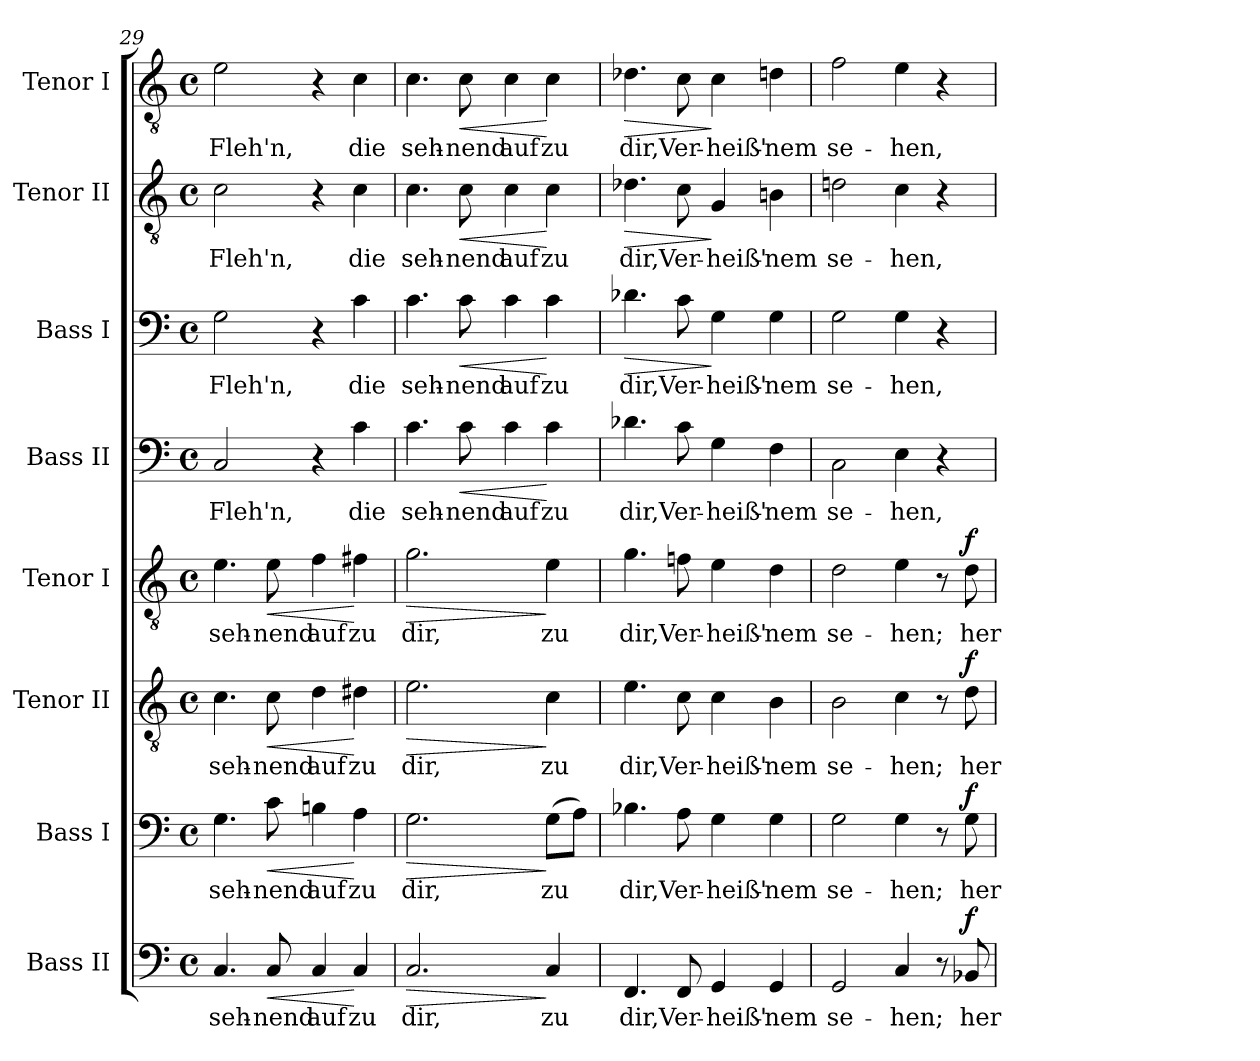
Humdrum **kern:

**kern	**text	**dynam	**kern	**text	**dynam	**kern	**text	**dynam	**kern	**text	**dynam	**kern	**text	**dynam	**kern	**text	**dynam	**kern	**text	**dynam	**kern	**text	**dynam
*part8	*part8	*part8	*part7	*part7	*part7	*part6	*part6	*part6	*part5	*part5	*part5	*part4	*part4	*part4	*part3	*part3	*part3	*part2	*part2	*part2	*part1	*part1	*part1
*staff8	*staff8	*staff8	*staff7	*staff7	*staff7	*staff6	*staff6	*staff6	*staff5	*staff5	*staff5	*staff4	*staff4	*staff4	*staff3	*staff3	*staff3	*staff2	*staff2	*staff2	*staff1	*staff1	*staff1
*I"Bass II	*	*	*I"Bass I	*	*	*I"Tenor II	*	*	*I"Tenor I	*	*	*I"Bass II	*	*	*I"Bass I	*	*	*I"Tenor II	*	*	*I"Tenor I	*	*
*I'B.	*	*	*I'B.	*	*	*I'T.	*	*	*I'T.	*	*	*I'B.	*	*	*I'B.	*	*	*I'T.	*	*	*I'T.	*	*
*clefF4	*	*	*clefF4	*	*	*clefGv2	*	*	*clefGv2	*	*	*clefF4	*	*	*clefF4	*	*	*clefGv2	*	*	*clefGv2	*	*
*	*	*	*	*	*	*ITrd7c12	*	*	*ITrd7c12	*	*	*	*	*	*	*	*	*ITrd7c12	*	*	*ITrd7c12	*	*
*k[]	*	*	*k[]	*	*	*k[]	*	*	*k[]	*	*	*k[]	*	*	*k[]	*	*	*k[]	*	*	*k[]	*	*
*C:	*	*	*C:	*	*	*C:	*	*	*C:	*	*	*C:	*	*	*C:	*	*	*C:	*	*	*C:	*	*
*M4/4	*	*	*M4/4	*	*	*M4/4	*	*	*M4/4	*	*	*M4/4	*	*	*M4/4	*	*	*M4/4	*	*	*M4/4	*	*
*met(c)	*	*	*met(c)	*	*	*met(c)	*	*	*met(c)	*	*	*met(c)	*	*	*met(c)	*	*	*met(c)	*	*	*met(c)	*	*
=29	=29	=29	=29	=29	=29	=29	=29	=29	=29	=29	=29	=29	=29	=29	=29	=29	=29	=29	=29	=29	=29	=29	=29
!	!LO:LY:b:color=#000000	!	!	!	!	!	!	!	!	!	!	!	!	!	!	!	!	!	!	!	!	!	!
!	!	!	!	!LO:LY:b:color=#000000	!	!	!	!	!	!	!	!	!	!	!	!	!	!	!	!	!	!	!
!	!	!	!	!	!	!	!LO:LY:b:color=#000000	!	!	!	!	!	!	!	!	!	!	!	!	!	!	!	!
!	!	!	!	!	!	!	!	!	!	!LO:LY:b:color=#000000	!	!	!	!	!	!	!	!	!	!	!	!	!
!	!	!	!	!	!	!	!	!	!	!	!	!	!LO:LY:b:color=#000000	!	!	!	!	!	!	!	!	!	!
!	!	!	!	!	!	!	!	!	!	!	!	!	!	!	!	!LO:LY:b:color=#000000	!	!	!	!	!	!	!
!	!	!	!	!	!	!	!	!	!	!	!	!	!	!	!	!	!	!	!LO:LY:b:color=#000000	!	!	!	!
!	!	!	!	!	!	!	!	!	!	!	!	!	!	!	!	!	!	!	!	!	!	!LO:LY:b:color=#000000	!
4.Ci/	seh-	.	4.Gi\	seh-	.	4.Ci\	seh-	.	4.Ei\	seh-	.	2Ci/	Fleh'n,	.	2Gi\	Fleh'n,	.	2Ci\	Fleh'n,	.	2Ei\	Fleh'n,	.
!	!LO:LY:b:color=#000000	!LO:HP:b	!	!	!	!	!	!	!	!	!	!	!	!	!	!	!	!	!	!	!	!	!
!	!	!	!	!LO:LY:b:color=#000000	!LO:HP:b	!	!	!	!	!	!	!	!	!	!	!	!	!	!	!	!	!	!
!	!	!	!	!	!	!	!LO:LY:b:color=#000000	!LO:HP:b	!	!	!	!	!	!	!	!	!	!	!	!	!	!	!
!	!	!	!	!	!	!	!	!	!	!LO:LY:b:color=#000000	!LO:HP:b	!	!	!	!	!	!	!	!	!	!	!	!
8Ci/	-nend	<	8ci\	-nend	<	8Ci\	-nend	<	8Ei\	-nend	<	.	.	.	.	.	.	.	.	.	.	.	.
!	!LO:LY:b:color=#000000	!	!	!	!	!	!	!	!	!	!	!	!	!	!	!	!	!	!	!	!	!	!
!	!	!	!	!LO:LY:b:color=#000000	!	!	!	!	!	!	!	!	!	!	!	!	!	!	!	!	!	!	!
!	!	!	!	!	!	!	!LO:LY:b:color=#000000	!	!	!	!	!	!	!	!	!	!	!	!	!	!	!	!
!	!	!	!	!	!	!	!	!	!	!LO:LY:b:color=#000000	!	!	!	!	!	!	!	!	!	!	!	!	!
4Ci/	auf	.	4Bni\	auf	.	4Di\	auf	.	4Fi\	auf	.	4r	.	.	4r	.	.	4r	.	.	4r	.	.
!	!LO:LY:b:color=#000000	!	!	!	!	!	!	!	!	!	!	!	!	!	!	!	!	!	!	!	!	!	!
!	!	!	!	!LO:LY:b:color=#000000	!	!	!	!	!	!	!	!	!	!	!	!	!	!	!	!	!	!	!
!	!	!	!	!	!	!	!LO:LY:b:color=#000000	!	!	!	!	!	!	!	!	!	!	!	!	!	!	!	!
!	!	!	!	!	!	!	!	!	!	!LO:LY:b:color=#000000	!	!	!	!	!	!	!	!	!	!	!	!	!
!	!	!	!	!	!	!	!	!	!	!	!	!	!LO:LY:b:color=#000000	!	!	!	!	!	!	!	!	!	!
!	!	!	!	!	!	!	!	!	!	!	!	!	!	!	!	!LO:LY:b:color=#000000	!	!	!	!	!	!	!
!	!	!	!	!	!	!	!	!	!	!	!	!	!	!	!	!	!	!	!LO:LY:b:color=#000000	!	!	!	!
!	!	!	!	!	!	!	!	!	!	!	!	!	!	!	!	!	!	!	!	!	!	!LO:LY:b:color=#000000	!
4Ci/	zu	[	4Ai\	zu	[	4D#Xi\	zu	[	4F#Xi\	zu	[	4ci\	die	.	4ci\	die	.	4Ci\	die	.	4Ci\	die	.
=30	=30	=30	=30	=30	=30	=30	=30	=30	=30	=30	=30	=30	=30	=30	=30	=30	=30	=30	=30	=30	=30	=30	=30
!	!LO:LY:b:color=#000000	!LO:HP:b	!	!	!	!	!	!	!	!	!	!	!	!	!	!	!	!	!	!	!	!	!
!	!	!	!	!LO:LY:b:color=#000000	!LO:HP:b	!	!	!	!	!	!	!	!	!	!	!	!	!	!	!	!	!	!
!	!	!	!	!	!	!	!LO:LY:b:color=#000000	!LO:HP:b	!	!	!	!	!	!	!	!	!	!	!	!	!	!	!
!	!	!	!	!	!	!	!	!	!	!LO:LY:b:color=#000000	!LO:HP:b	!	!	!	!	!	!	!	!	!	!	!	!
!	!	!	!	!	!	!	!	!	!	!	!	!	!LO:LY:b:color=#000000	!	!	!	!	!	!	!	!	!	!
!	!	!	!	!	!	!	!	!	!	!	!	!	!	!	!	!LO:LY:b:color=#000000	!	!	!	!	!	!	!
!	!	!	!	!	!	!	!	!	!	!	!	!	!	!	!	!	!	!	!LO:LY:b:color=#000000	!	!	!	!
!	!	!	!	!	!	!	!	!	!	!	!	!	!	!	!	!	!	!	!	!	!	!LO:LY:b:color=#000000	!
2.Ci/	dir,	>	2.Gi\	dir,	>	2.Ei\	dir,	>	2.Gi\	dir,	>	4.ci\	seh-	.	4.ci\	seh-	.	4.Ci\	seh-	.	4.Ci\	seh-	.
!	!	!	!	!	!	!	!	!	!	!	!	!	!LO:LY:b:color=#000000	!LO:HP:b	!	!	!	!	!	!	!	!	!
!	!	!	!	!	!	!	!	!	!	!	!	!	!	!	!	!LO:LY:b:color=#000000	!LO:HP:b	!	!	!	!	!	!
!	!	!	!	!	!	!	!	!	!	!	!	!	!	!	!	!	!	!	!LO:LY:b:color=#000000	!LO:HP:b	!	!	!
!	!	!	!	!	!	!	!	!	!	!	!	!	!	!	!	!	!	!	!	!	!	!LO:LY:b:color=#000000	!LO:HP:b
.	.	.	.	.	.	.	.	.	.	.	.	8ci\	-nend	<	8ci\	-nend	<	8Ci\	-nend	<	8Ci\	-nend	<
!	!	!	!	!	!	!	!	!	!	!	!	!	!LO:LY:b:color=#000000	!	!	!	!	!	!	!	!	!	!
!	!	!	!	!	!	!	!	!	!	!	!	!	!	!	!	!LO:LY:b:color=#000000	!	!	!	!	!	!	!
!	!	!	!	!	!	!	!	!	!	!	!	!	!	!	!	!	!	!	!LO:LY:b:color=#000000	!	!	!	!
!	!	!	!	!	!	!	!	!	!	!	!	!	!	!	!	!	!	!	!	!	!	!LO:LY:b:color=#000000	!
.	.	.	.	.	.	.	.	.	.	.	.	4ci\	auf	.	4ci\	auf	.	4Ci\	auf	.	4Ci\	auf	.
!	!LO:LY:b:color=#000000	!	!	!	!	!	!	!	!	!	!	!	!	!	!	!	!	!	!	!	!	!	!
!	!	!	!	!LO:LY:b:color=#000000	!	!	!	!	!	!	!	!	!	!	!	!	!	!	!	!	!	!	!
!	!	!	!	!	!	!	!LO:LY:b:color=#000000	!	!	!	!	!	!	!	!	!	!	!	!	!	!	!	!
!	!	!	!	!	!	!	!	!	!	!LO:LY:b:color=#000000	!	!	!	!	!	!	!	!	!	!	!	!	!
!	!	!	!	!	!	!	!	!	!	!	!	!	!LO:LY:b:color=#000000	!	!	!	!	!	!	!	!	!	!
!	!	!	!	!	!	!	!	!	!	!	!	!	!	!	!	!LO:LY:b:color=#000000	!	!	!	!	!	!	!
!	!	!	!	!	!	!	!	!	!	!	!	!	!	!	!	!	!	!	!LO:LY:b:color=#000000	!	!	!	!
!	!	!	!	!	!	!	!	!	!	!	!	!	!	!	!	!	!	!	!	!	!	!LO:LY:b:color=#000000	!
4Ci/	zu	]	(8Gi\L	zu	]	4Ci\	zu	]	4Ei\	zu	]	4ci\	zu	[	4ci\	zu	[	4Ci\	zu	[	4Ci\	zu	[
.	.	.	8Ai\J)	.	.	.	.	.	.	.	.	.	.	.	.	.	.	.	.	.	.	.	.
=31	=31	=31	=31	=31	=31	=31	=31	=31	=31	=31	=31	=31	=31	=31	=31	=31	=31	=31	=31	=31	=31	=31	=31
!	!LO:LY:b:color=#000000	!	!	!	!	!	!	!	!	!	!	!	!	!	!	!	!	!	!	!	!	!	!
!	!	!	!	!LO:LY:b:color=#000000	!	!	!	!	!	!	!	!	!	!	!	!	!	!	!	!	!	!	!
!	!	!	!	!	!	!	!LO:LY:b:color=#000000	!	!	!	!	!	!	!	!	!	!	!	!	!	!	!	!
!	!	!	!	!	!	!	!	!	!	!LO:LY:b:color=#000000	!	!	!	!	!	!	!	!	!	!	!	!	!
!	!	!	!	!	!	!	!	!	!	!	!	!	!LO:LY:b:color=#000000	!	!	!	!	!	!	!	!	!	!
!	!	!	!	!	!	!	!	!	!	!	!	!	!	!	!	!LO:LY:b:color=#000000	!LO:HP:b	!	!	!	!	!	!
!	!	!	!	!	!	!	!	!	!	!	!	!	!	!	!	!	!	!	!LO:LY:b:color=#000000	!LO:HP:b	!	!	!
!	!	!	!	!	!	!	!	!	!	!	!	!	!	!	!	!	!	!	!	!	!	!LO:LY:b:color=#000000	!LO:HP:b
4.FFi/	dir,	.	4.B-Xi\	dir,	.	4.Ei\	dir,	.	4.Gi\	dir,	.	4.d-Xi\	dir,	.	4.d-Xi\	dir,	>	4.D-Xi\	dir,	>	4.D-Xi\	dir,	>
!	!LO:LY:b:color=#000000	!	!	!	!	!	!	!	!	!	!	!	!	!	!	!	!	!	!	!	!	!	!
!	!	!	!	!LO:LY:b:color=#000000	!	!	!	!	!	!	!	!	!	!	!	!	!	!	!	!	!	!	!
!	!	!	!	!	!	!	!LO:LY:b:color=#000000	!	!	!	!	!	!	!	!	!	!	!	!	!	!	!	!
!	!	!	!	!	!	!	!	!	!	!LO:LY:b:color=#000000	!	!	!	!	!	!	!	!	!	!	!	!	!
!	!	!	!	!	!	!	!	!	!	!	!	!	!LO:LY:b:color=#000000	!	!	!	!	!	!	!	!	!	!
!	!	!	!	!	!	!	!	!	!	!	!	!	!	!	!	!LO:LY:b:color=#000000	!	!	!	!	!	!	!
!	!	!	!	!	!	!	!	!	!	!	!	!	!	!	!	!	!	!	!LO:LY:b:color=#000000	!	!	!	!
!	!	!	!	!	!	!	!	!	!	!	!	!	!	!	!	!	!	!	!	!	!	!LO:LY:b:color=#000000	!
8FFi/	Ver-	.	8Ai\	Ver-	.	8Ci\	Ver-	.	8Fni\	Ver-	.	8ci\	Ver-	.	8ci\	Ver-	.	8Ci\	Ver-	.	8Ci\	Ver-	.
!	!LO:LY:b:color=#000000	!	!	!	!	!	!	!	!	!	!	!	!	!	!	!	!	!	!	!	!	!	!
!	!	!	!	!LO:LY:b:color=#000000	!	!	!	!	!	!	!	!	!	!	!	!	!	!	!	!	!	!	!
!	!	!	!	!	!	!	!LO:LY:b:color=#000000	!	!	!	!	!	!	!	!	!	!	!	!	!	!	!	!
!	!	!	!	!	!	!	!	!	!	!LO:LY:b:color=#000000	!	!	!	!	!	!	!	!	!	!	!	!	!
!	!	!	!	!	!	!	!	!	!	!	!	!	!LO:LY:b:color=#000000	!	!	!	!	!	!	!	!	!	!
!	!	!	!	!	!	!	!	!	!	!	!	!	!	!	!	!LO:LY:b:color=#000000	!	!	!	!	!	!	!
!	!	!	!	!	!	!	!	!	!	!	!	!	!	!	!	!	!	!	!LO:LY:b:color=#000000	!	!	!	!
!	!	!	!	!	!	!	!	!	!	!	!	!	!	!	!	!	!	!	!	!	!	!LO:LY:b:color=#000000	!
4GGi/	-heiß'-	.	4Gi\	-heiß'-	.	4Ci\	-heiß'-	.	4Ei\	-heiß'-	.	4Gi\	-heiß'-	.	4Gi\	-heiß'-	]	4GGi/	-heiß'-	]	4Ci\	-heiß'-	]
!	!LO:LY:b:color=#000000	!	!	!	!	!	!	!	!	!	!	!	!	!	!	!	!	!	!	!	!	!	!
!	!	!	!	!LO:LY:b:color=#000000	!	!	!	!	!	!	!	!	!	!	!	!	!	!	!	!	!	!	!
!	!	!	!	!	!	!	!LO:LY:b:color=#000000	!	!	!	!	!	!	!	!	!	!	!	!	!	!	!	!
!	!	!	!	!	!	!	!	!	!	!LO:LY:b:color=#000000	!	!	!	!	!	!	!	!	!	!	!	!	!
!	!	!	!	!	!	!	!	!	!	!	!	!	!LO:LY:b:color=#000000	!	!	!	!	!	!	!	!	!	!
!	!	!	!	!	!	!	!	!	!	!	!	!	!	!	!	!LO:LY:b:color=#000000	!	!	!	!	!	!	!
!	!	!	!	!	!	!	!	!	!	!	!	!	!	!	!	!	!	!	!LO:LY:b:color=#000000	!	!	!	!
!	!	!	!	!	!	!	!	!	!	!	!	!	!	!	!	!	!	!	!	!	!	!LO:LY:b:color=#000000	!
4GGi/	-nem	.	4Gi\	-nem	.	4BBi\	-nem	.	4Di\	-nem	.	4Fi\	-nem	.	4Gi\	-nem	.	4BBni\	-nem	.	4Dni\	-nem	.
=32	=32	=32	=32	=32	=32	=32	=32	=32	=32	=32	=32	=32	=32	=32	=32	=32	=32	=32	=32	=32	=32	=32	=32
!	!LO:LY:b:color=#000000	!	!	!	!	!	!	!	!	!	!	!	!	!	!	!	!	!	!	!	!	!	!
!	!	!	!	!LO:LY:b:color=#000000	!	!	!	!	!	!	!	!	!	!	!	!	!	!	!	!	!	!	!
!	!	!	!	!	!	!	!LO:LY:b:color=#000000	!	!	!	!	!	!	!	!	!	!	!	!	!	!	!	!
!	!	!	!	!	!	!	!	!	!	!LO:LY:b:color=#000000	!	!	!	!	!	!	!	!	!	!	!	!	!
!	!	!	!	!	!	!	!	!	!	!	!	!	!LO:LY:b:color=#000000	!	!	!	!	!	!	!	!	!	!
!	!	!	!	!	!	!	!	!	!	!	!	!	!	!	!	!LO:LY:b:color=#000000	!	!	!	!	!	!	!
!	!	!	!	!	!	!	!	!	!	!	!	!	!	!	!	!	!	!	!LO:LY:b:color=#000000	!	!	!	!
!	!	!	!	!	!	!	!	!	!	!	!	!	!	!	!	!	!	!	!	!	!	!LO:LY:b:color=#000000	!
2GGi/	se-	.	2Gi\	se-	.	2BBi\	se-	.	2Di\	se-	.	2Ci\	se-	.	2Gi\	se-	.	2Dni\	se-	.	2Fi\	se-	.
!	!LO:LY:b:color=#000000	!	!	!	!	!	!	!	!	!	!	!	!	!	!	!	!	!	!	!	!	!	!
!	!	!	!	!LO:LY:b:color=#000000	!	!	!	!	!	!	!	!	!	!	!	!	!	!	!	!	!	!	!
!	!	!	!	!	!	!	!LO:LY:b:color=#000000	!	!	!	!	!	!	!	!	!	!	!	!	!	!	!	!
!	!	!	!	!	!	!	!	!	!	!LO:LY:b:color=#000000	!	!	!	!	!	!	!	!	!	!	!	!	!
!	!	!	!	!	!	!	!	!	!	!	!	!	!LO:LY:b:color=#000000	!	!	!	!	!	!	!	!	!	!
!	!	!	!	!	!	!	!	!	!	!	!	!	!	!	!	!LO:LY:b:color=#000000	!	!	!	!	!	!	!
!	!	!	!	!	!	!	!	!	!	!	!	!	!	!	!	!	!	!	!LO:LY:b:color=#000000	!	!	!	!
!	!	!	!	!	!	!	!	!	!	!	!	!	!	!	!	!	!	!	!	!	!	!LO:LY:b:color=#000000	!
4Ci/	-hen;	.	4Gi\	-hen;	.	4Ci\	-hen;	.	4Ei\	-hen;	.	4Ei\	-hen,	.	4Gi\	-hen,	.	4Ci\	-hen,	.	4Ei\	-hen,	.
8r	.	.	8r	.	.	8r	.	.	8r	.	.	4r	.	.	4r	.	.	4r	.	.	4r	.	.
!	!LO:LY:b:color=#000000	!	!	!	!	!	!	!	!	!	!	!	!	!	!	!	!	!	!	!	!	!	!
!	!	!	!	!LO:LY:b:color=#000000	!	!	!	!	!	!	!	!	!	!	!	!	!	!	!	!	!	!	!
!	!	!	!	!	!	!	!LO:LY:b:color=#000000	!	!	!	!	!	!	!	!	!	!	!	!	!	!	!	!
!	!	!	!	!	!	!	!	!	!	!LO:LY:b:color=#000000	!	!	!	!	!	!	!	!	!	!	!	!	!
8BB-Xi/	her-	f	8Gi\	her-	f	8Di\	her-	f	8Di\	her-	f	.	.	.	.	.	.	.	.	.	.	.	.
=	=	=	=	=	=	=	=	=	=	=	=	=	=	=	=	=	=	=	=	=	=	=	=
*-	*-	*-	*-	*-	*-	*-	*-	*-	*-	*-	*-	*-	*-	*-	*-	*-	*-	*-	*-	*-	*-	*-	*-
